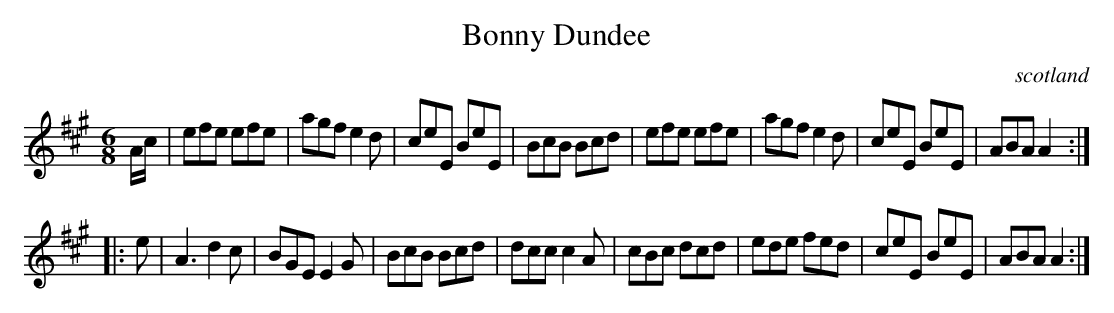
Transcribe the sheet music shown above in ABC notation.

X:1
T:Bonny Dundee
O:scotland
M:6/8
K:A
A/c/ |\
efe efe|agf e2d|ceE BeE|BcB Bcd|\
efe efe|agf e2d|ceE BeE|ABA A2:|
|:e|\
A3 d2c|BGE E2G|BcB Bcd|dcc c2A|\
cBc dcd|ede fed|ceE BeE|ABA A2:|
